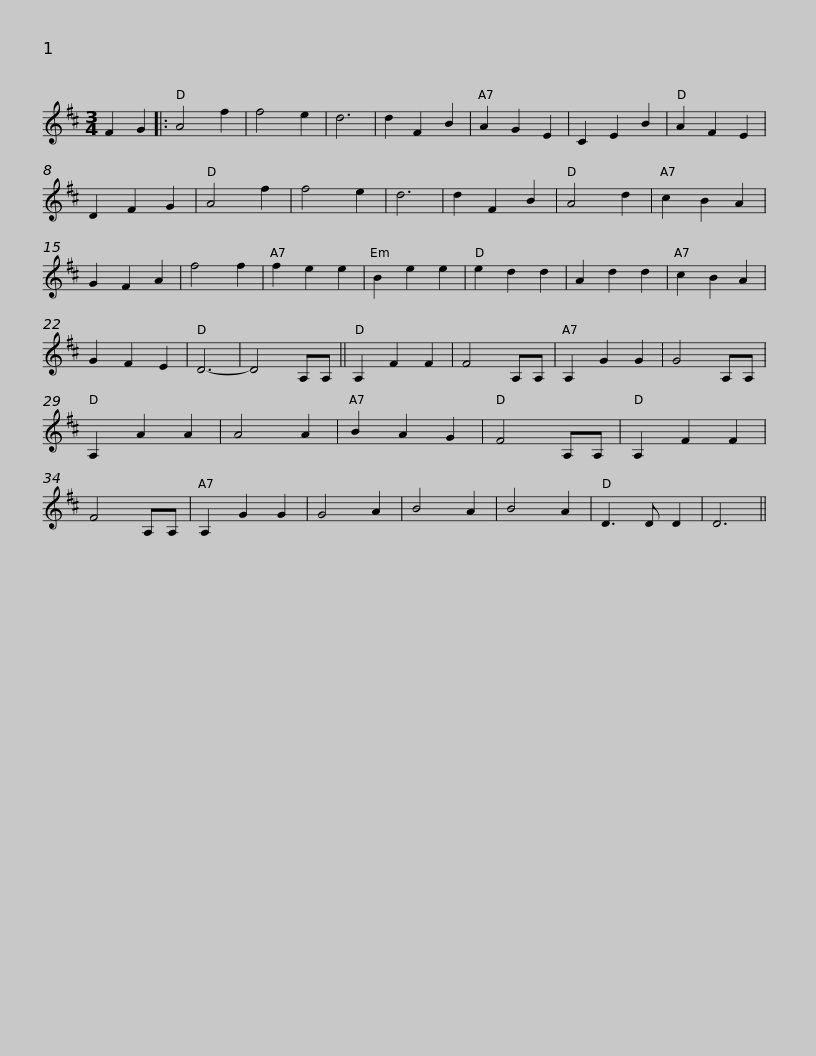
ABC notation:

X:1
L:1/8
M:3/4
I:linebreak $
K:D
V:1 treble
V:1
 F2 G2 |: A4 f2 | f4 e2 | d6 | d2 F2 B2 | %5
 A2 G2 E2 | C2 E2 B2 | A2 F2 E2 | D2 F2 G2 | A4 f2 | %10
 f4 e2 | d6 | d2 F2 B2 | A4 d2 |$ c2 B2 A2 | %15
 G2 F2 A2 | f4 f2 | f2 e2 e2 | B2 e2 e2 | e2 d2 d2 | %20
 A2 d2 d2 | c2 B2 A2 | G2 F2 E2 | D6- | D4 A,A, || %25
 A,2 F2 F2 | F4 A,A, |$ A,2 G2 G2 | G4 A,A, | A,2 A2 A2 | %30
 A4 A2 | B2 A2 G2 | F4 A,A, | A,2 F2 F2 | F4 A,A, | %35
 A,2 G2 G2 | G4 A2 | B4 A2 | B4 A2 | D3 D D2 |$ %40
 D6 || %41
